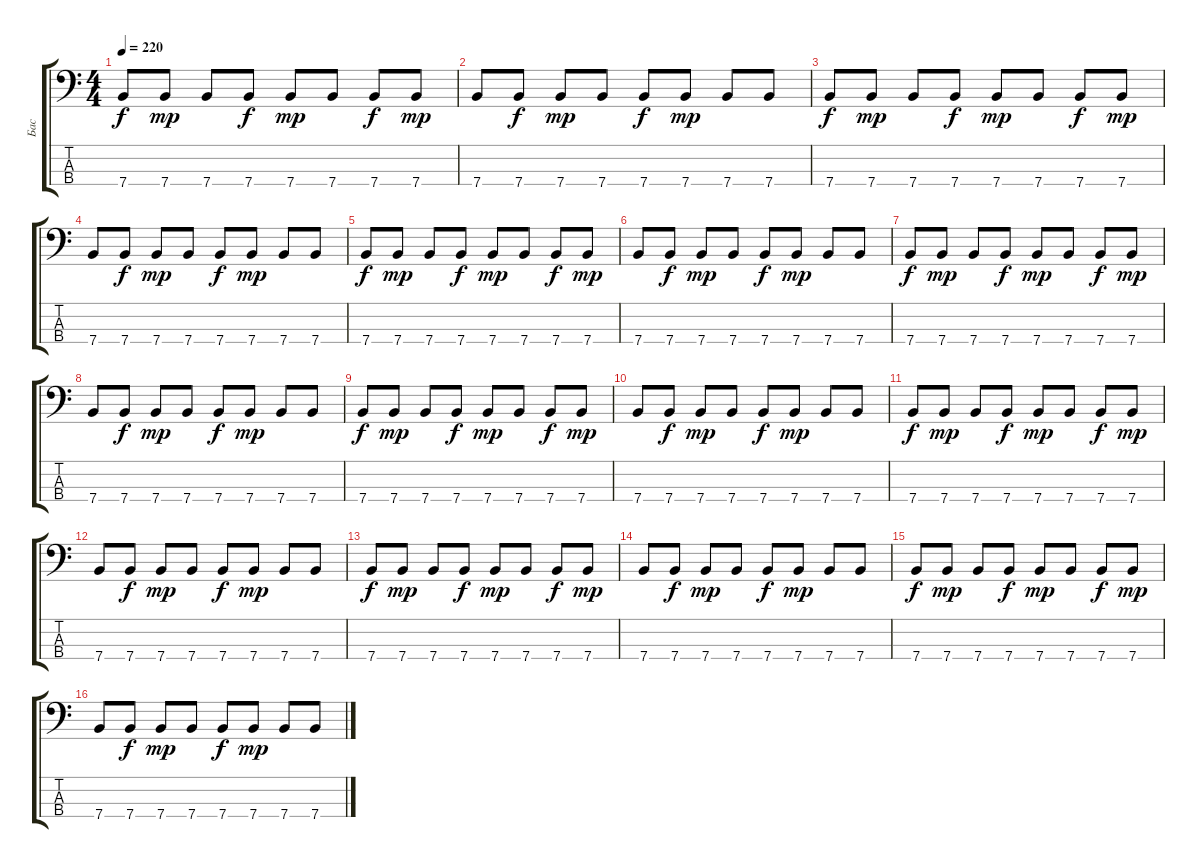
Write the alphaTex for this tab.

\track ("Бас " "Бас ") {instrument slapbass1}
\staff {score tabs}
\tuning (G2 D2 A1 E1) {hide}
\ts (4 4)
\tempo 220
\clef f4
\ks c
7.4.8{dy f instrument electricbassfinger} 7.4.8{dy mp} 7.4.8 7.4.8{dy f} 7.4.8{dy mp} 7.4.8 7.4.8{dy f} 7.4.8{dy mp} |
7.4.8 7.4.8{dy f} 7.4.8{dy mp} 7.4.8 7.4.8{dy f} 7.4.8{dy mp} 7.4.8 7.4.8 |
7.4.8{dy f} 7.4.8{dy mp} 7.4.8 7.4.8{dy f} 7.4.8{dy mp} 7.4.8 7.4.8{dy f} 7.4.8{dy mp} |
7.4.8 7.4.8{dy f} 7.4.8{dy mp} 7.4.8 7.4.8{dy f} 7.4.8{dy mp} 7.4.8 7.4.8 |
7.4.8{dy f} 7.4.8{dy mp} 7.4.8 7.4.8{dy f} 7.4.8{dy mp} 7.4.8 7.4.8{dy f} 7.4.8{dy mp} |
7.4.8 7.4.8{dy f} 7.4.8{dy mp} 7.4.8 7.4.8{dy f} 7.4.8{dy mp} 7.4.8 7.4.8 |
7.4.8{dy f} 7.4.8{dy mp} 7.4.8 7.4.8{dy f} 7.4.8{dy mp} 7.4.8 7.4.8{dy f} 7.4.8{dy mp} |
7.4.8 7.4.8{dy f} 7.4.8{dy mp} 7.4.8 7.4.8{dy f} 7.4.8{dy mp} 7.4.8 7.4.8 |
7.4.8{dy f volume 16} 7.4.8{dy mp} 7.4.8 7.4.8{dy f} 7.4.8{dy mp} 7.4.8 7.4.8{dy f} 7.4.8{dy mp} |
7.4.8 7.4.8{dy f} 7.4.8{dy mp} 7.4.8 7.4.8{dy f} 7.4.8{dy mp} 7.4.8 7.4.8 |
7.4.8{dy f} 7.4.8{dy mp} 7.4.8 7.4.8{dy f} 7.4.8{dy mp} 7.4.8 7.4.8{dy f} 7.4.8{dy mp} |
7.4.8 7.4.8{dy f} 7.4.8{dy mp} 7.4.8 7.4.8{dy f} 7.4.8{dy mp} 7.4.8 7.4.8 |
7.4.8{dy f} 7.4.8{dy mp} 7.4.8 7.4.8{dy f} 7.4.8{dy mp} 7.4.8 7.4.8{dy f} 7.4.8{dy mp} |
7.4.8 7.4.8{dy f} 7.4.8{dy mp} 7.4.8 7.4.8{dy f} 7.4.8{dy mp} 7.4.8 7.4.8 |
7.4.8{dy f} 7.4.8{dy mp} 7.4.8 7.4.8{dy f} 7.4.8{dy mp} 7.4.8 7.4.8{dy f} 7.4.8{dy mp} |
7.4.8 7.4.8{dy f} 7.4.8{dy mp} 7.4.8 7.4.8{dy f} 7.4.8{dy mp} 7.4.8 7.4.8
